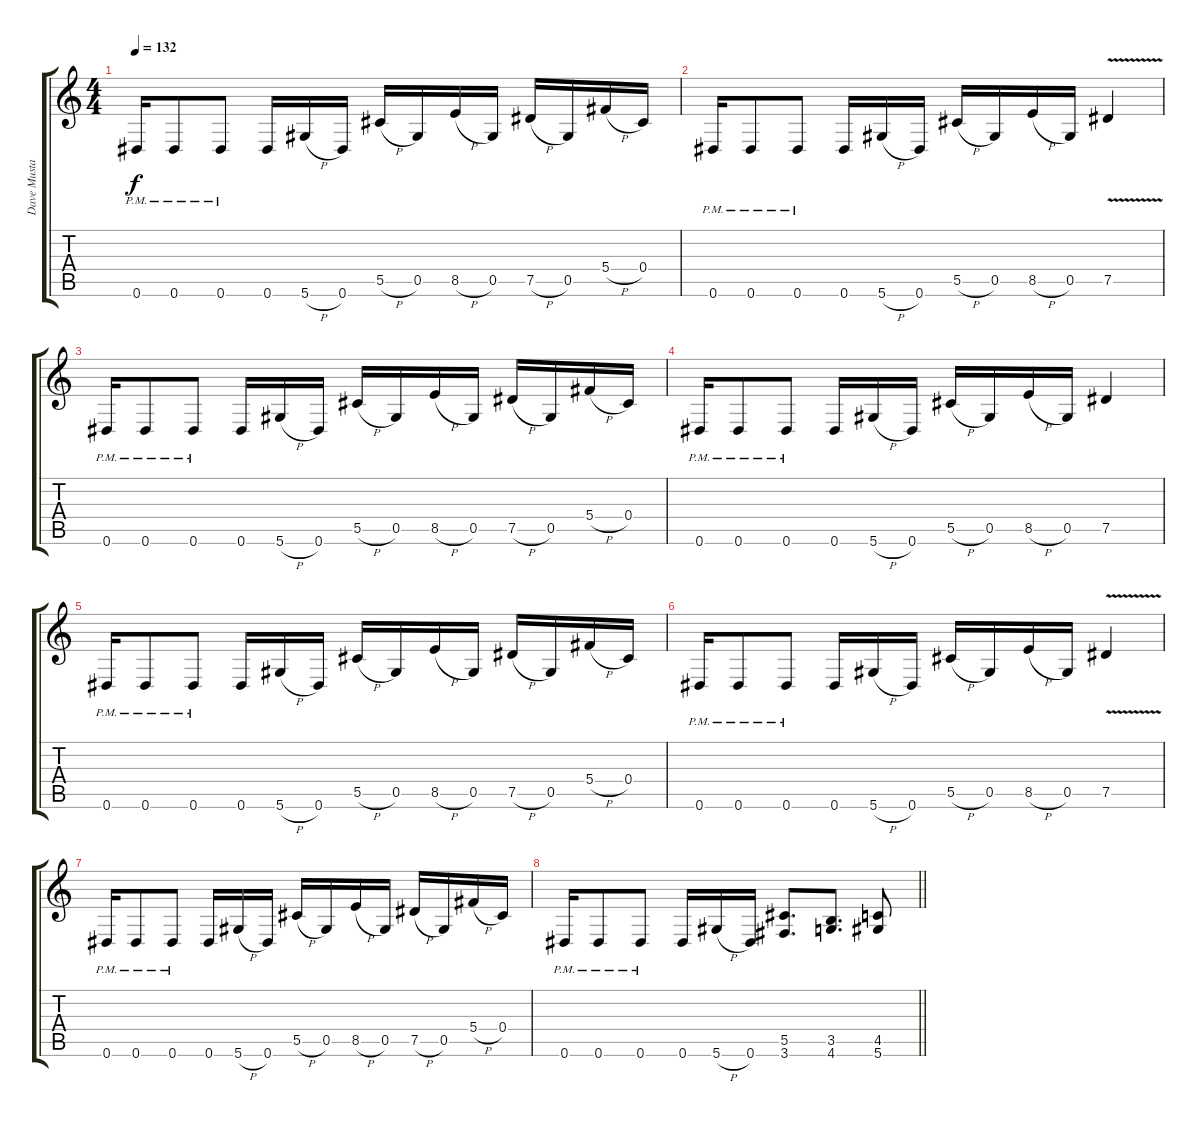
\track ("Dave Mustaine" "Dave Musta") {instrument distortionguitar}
\staff {score tabs}
\tuning (Eb4 Bb3 Gb3 Db3 Ab2 Eb2) {hide}
\ts (4 4)
\tempo 132
\clef g2
\ks c
0.6{pm}.16{dy f} 0.6{pm}.8 0.6{pm}.8 0.6.16 5.6{h}.16 0.6.16 5.5{h}.16 0.5.16 8.5{h}.16 0.5.16 7.5{h}.16 0.5.16 5.4{h}.16 0.4.16 |
0.6{pm}.16 0.6{pm}.8 0.6{pm}.8 0.6.16 5.6{h}.16 0.6.16 5.5{h}.16 0.5.16 8.5{h}.16 0.5.16 7.5{v}.4 |
0.6{pm}.16 0.6{pm}.8 0.6{pm}.8 0.6.16 5.6{h}.16 0.6.16 5.5{h}.16 0.5.16 8.5{h}.16 0.5.16 7.5{h}.16 0.5.16 5.4{h}.16 0.4.16 |
0.6{pm}.16 0.6{pm}.8 0.6{pm}.8 0.6.16 5.6{h}.16 0.6.16 5.5{h}.16 0.5.16 8.5{h}.16 0.5.16 7.5.4 |
0.6{pm}.16 0.6{pm}.8 0.6{pm}.8 0.6.16 5.6{h}.16 0.6.16 5.5{h}.16 0.5.16 8.5{h}.16 0.5.16 7.5{h}.16 0.5.16 5.4{h}.16 0.4.16 |
0.6{pm}.16 0.6{pm}.8 0.6{pm}.8 0.6.16 5.6{h}.16 0.6.16 5.5{h}.16 0.5.16 8.5{h}.16 0.5.16 7.5{v}.4 |
0.6{pm}.16 0.6{pm}.8 0.6{pm}.8 0.6.16 5.6{h}.16 0.6.16 5.5{h}.16 0.5.16 8.5{h}.16 0.5.16 7.5{h}.16 0.5.16 5.4{h}.16 0.4.16 |
\barLineRight lightlight
0.6{pm}.16 0.6{pm}.8 0.6{pm}.8 0.6.16 5.6{h}.16 0.6.16 (5.5 3.6).8{d} (3.5 4.6).8{d} (4.5 5.6).8
